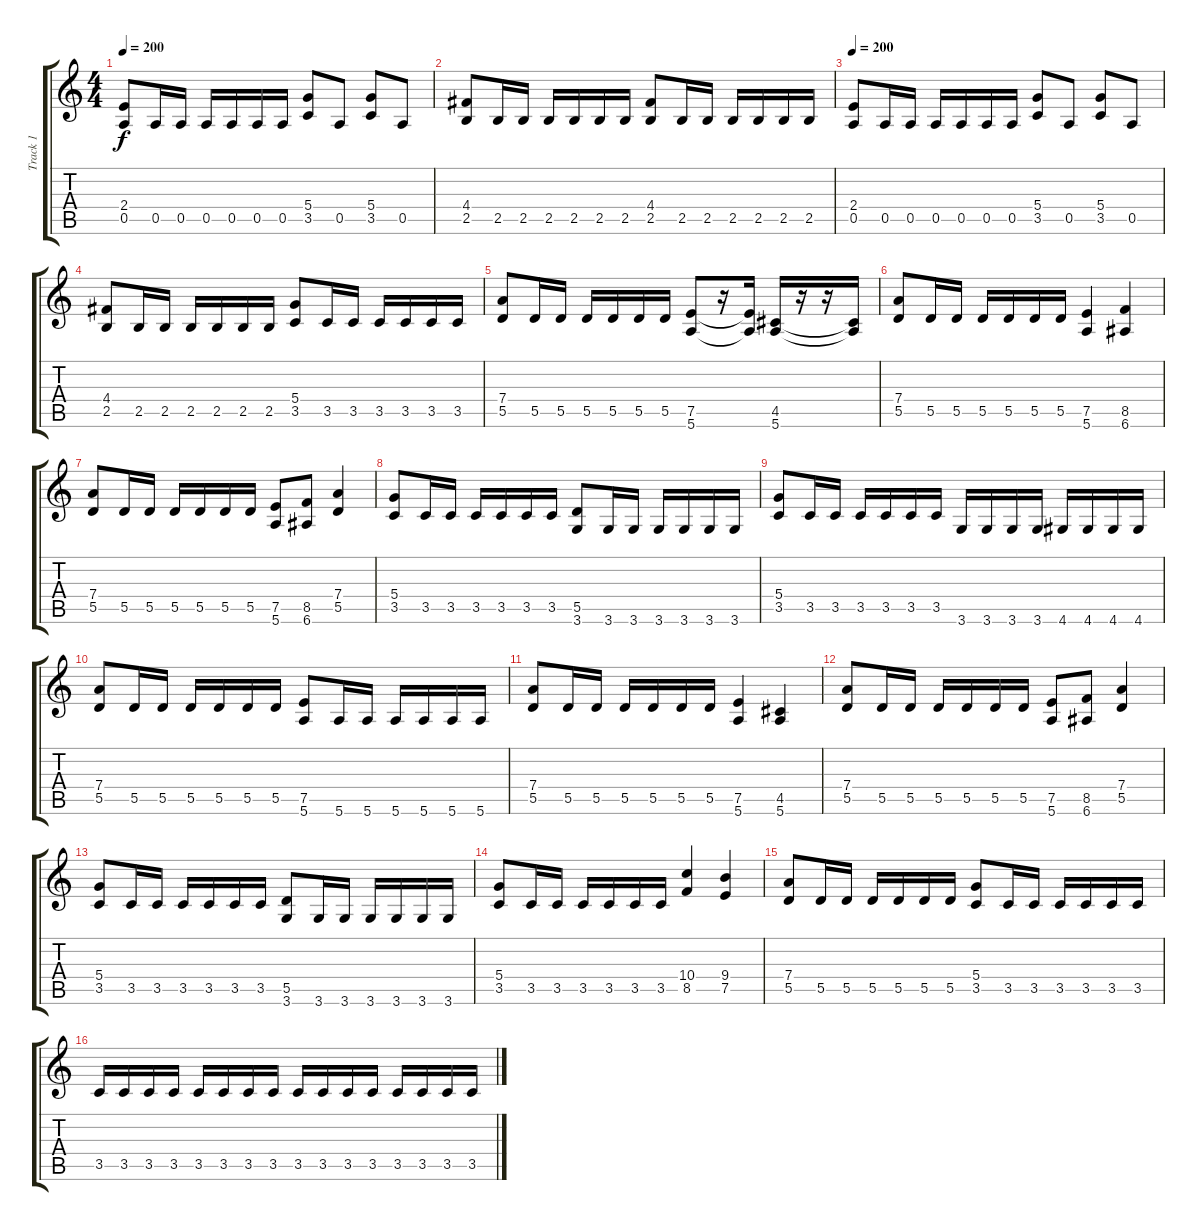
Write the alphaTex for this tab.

\track ("Track 1" "Track 1") {instrument distortionguitar}
\staff {score tabs}
\tuning (E4 B3 G3 D3 A2 E2) {hide}
\ts (4 4)
\tempo 200
\clef g2
\ks c
(2.4 0.5).8{dy f} 0.5.16 0.5.16 0.5.16 0.5.16 0.5.16 0.5.16 (5.4 3.5).8 0.5.8 (5.4 3.5).8 0.5.8 |
(4.4 2.5).8 2.5.16 2.5.16 2.5.16 2.5.16 2.5.16 2.5.16 (4.4 2.5).8 2.5.16 2.5.16 2.5.16 2.5.16 2.5.16 2.5.16 |
\tempo 200
(2.4 0.5).8 0.5.16 0.5.16 0.5.16 0.5.16 0.5.16 0.5.16 (5.4 3.5).8 0.5.8 (5.4 3.5).8 0.5.8 |
(4.4 2.5).8 2.5.16 2.5.16 2.5.16 2.5.16 2.5.16 2.5.16 (5.4 3.5).8 3.5.16 3.5.16 3.5.16 3.5.16 3.5.16 3.5.16 |
(7.4 5.5).8 5.5.16 5.5.16 5.5.16 5.5.16 5.5.16 5.5.16 (7.5 5.6).8 r.16 (7.5{t} 5.6{t}).16 (4.5 5.6).16 r.16 r.16 (4.5{t} 5.6{t}).16 |
(7.4 5.5).8 5.5.16 5.5.16 5.5.16 5.5.16 5.5.16 5.5.16 (7.5 5.6).4 (8.5 6.6).4 |
(7.4 5.5).8 5.5.16 5.5.16 5.5.16 5.5.16 5.5.16 5.5.16 (7.5 5.6).8 (8.5 6.6).8 (7.4 5.5).4 |
(5.4 3.5).8 3.5.16 3.5.16 3.5.16 3.5.16 3.5.16 3.5.16 (5.5 3.6).8 3.6.16 3.6.16 3.6.16 3.6.16 3.6.16 3.6.16 |
(5.4 3.5).8 3.5.16 3.5.16 3.5.16 3.5.16 3.5.16 3.5.16 3.6.16 3.6.16 3.6.16 3.6.16 4.6.16 4.6.16 4.6.16 4.6.16 |
(7.4 5.5).8 5.5.16 5.5.16 5.5.16 5.5.16 5.5.16 5.5.16 (7.5 5.6).8 5.6.16 5.6.16 5.6.16 5.6.16 5.6.16 5.6.16 |
(7.4 5.5).8 5.5.16 5.5.16 5.5.16 5.5.16 5.5.16 5.5.16 (7.5 5.6).4 (4.5 5.6).4 |
(7.4 5.5).8 5.5.16 5.5.16 5.5.16 5.5.16 5.5.16 5.5.16 (7.5 5.6).8 (8.5 6.6).8 (7.4 5.5).4 |
(5.4 3.5).8 3.5.16 3.5.16 3.5.16 3.5.16 3.5.16 3.5.16 (5.5 3.6).8 3.6.16 3.6.16 3.6.16 3.6.16 3.6.16 3.6.16 |
(5.4 3.5).8 3.5.16 3.5.16 3.5.16 3.5.16 3.5.16 3.5.16 (10.4 8.5).4 (9.4 7.5).4 |
(7.4 5.5).8 5.5.16 5.5.16 5.5.16 5.5.16 5.5.16 5.5.16 (5.4 3.5).8 3.5.16 3.5.16 3.5.16 3.5.16 3.5.16 3.5.16 |
3.5.16 3.5.16 3.5.16 3.5.16 3.5.16 3.5.16 3.5.16 3.5.16 3.5.16 3.5.16 3.5.16 3.5.16 3.5.16 3.5.16 3.5.16 3.5.16
